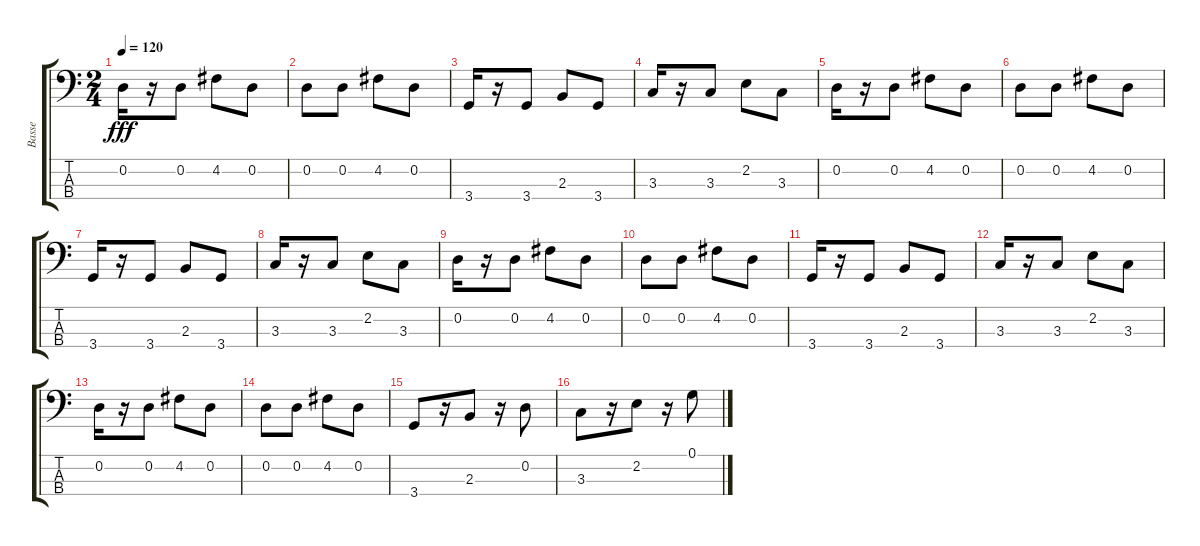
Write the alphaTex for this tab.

\track ("Basse" "Basse") {instrument electricbassfinger}
\staff {score tabs}
\tuning (G2 D2 A1 E1) {hide}
\ts (2 4)
\tempo 120
\clef f4
\ks c
0.2.16{dy fff} r.16 0.2.8 4.2.8 0.2.8 |
0.2.8 0.2.8 4.2.8 0.2.8 |
3.4.16 r.16 3.4.8 2.3.8 3.4.8 |
3.3.16 r.16 3.3.8 2.2.8 3.3.8 |
0.2.16 r.16 0.2.8 4.2.8 0.2.8 |
0.2.8 0.2.8 4.2.8 0.2.8 |
3.4.16 r.16 3.4.8 2.3.8 3.4.8 |
3.3.16 r.16 3.3.8 2.2.8 3.3.8 |
0.2.16 r.16 0.2.8 4.2.8 0.2.8 |
0.2.8 0.2.8 4.2.8 0.2.8 |
3.4.16 r.16 3.4.8 2.3.8 3.4.8 |
3.3.16 r.16 3.3.8 2.2.8 3.3.8 |
0.2.16 r.16 0.2.8 4.2.8 0.2.8 |
0.2.8 0.2.8 4.2.8 0.2.8 |
3.4.8 r.16 2.3.8 r.16 0.2.8 |
3.3.8 r.16 2.2.8 r.16 0.1.8
